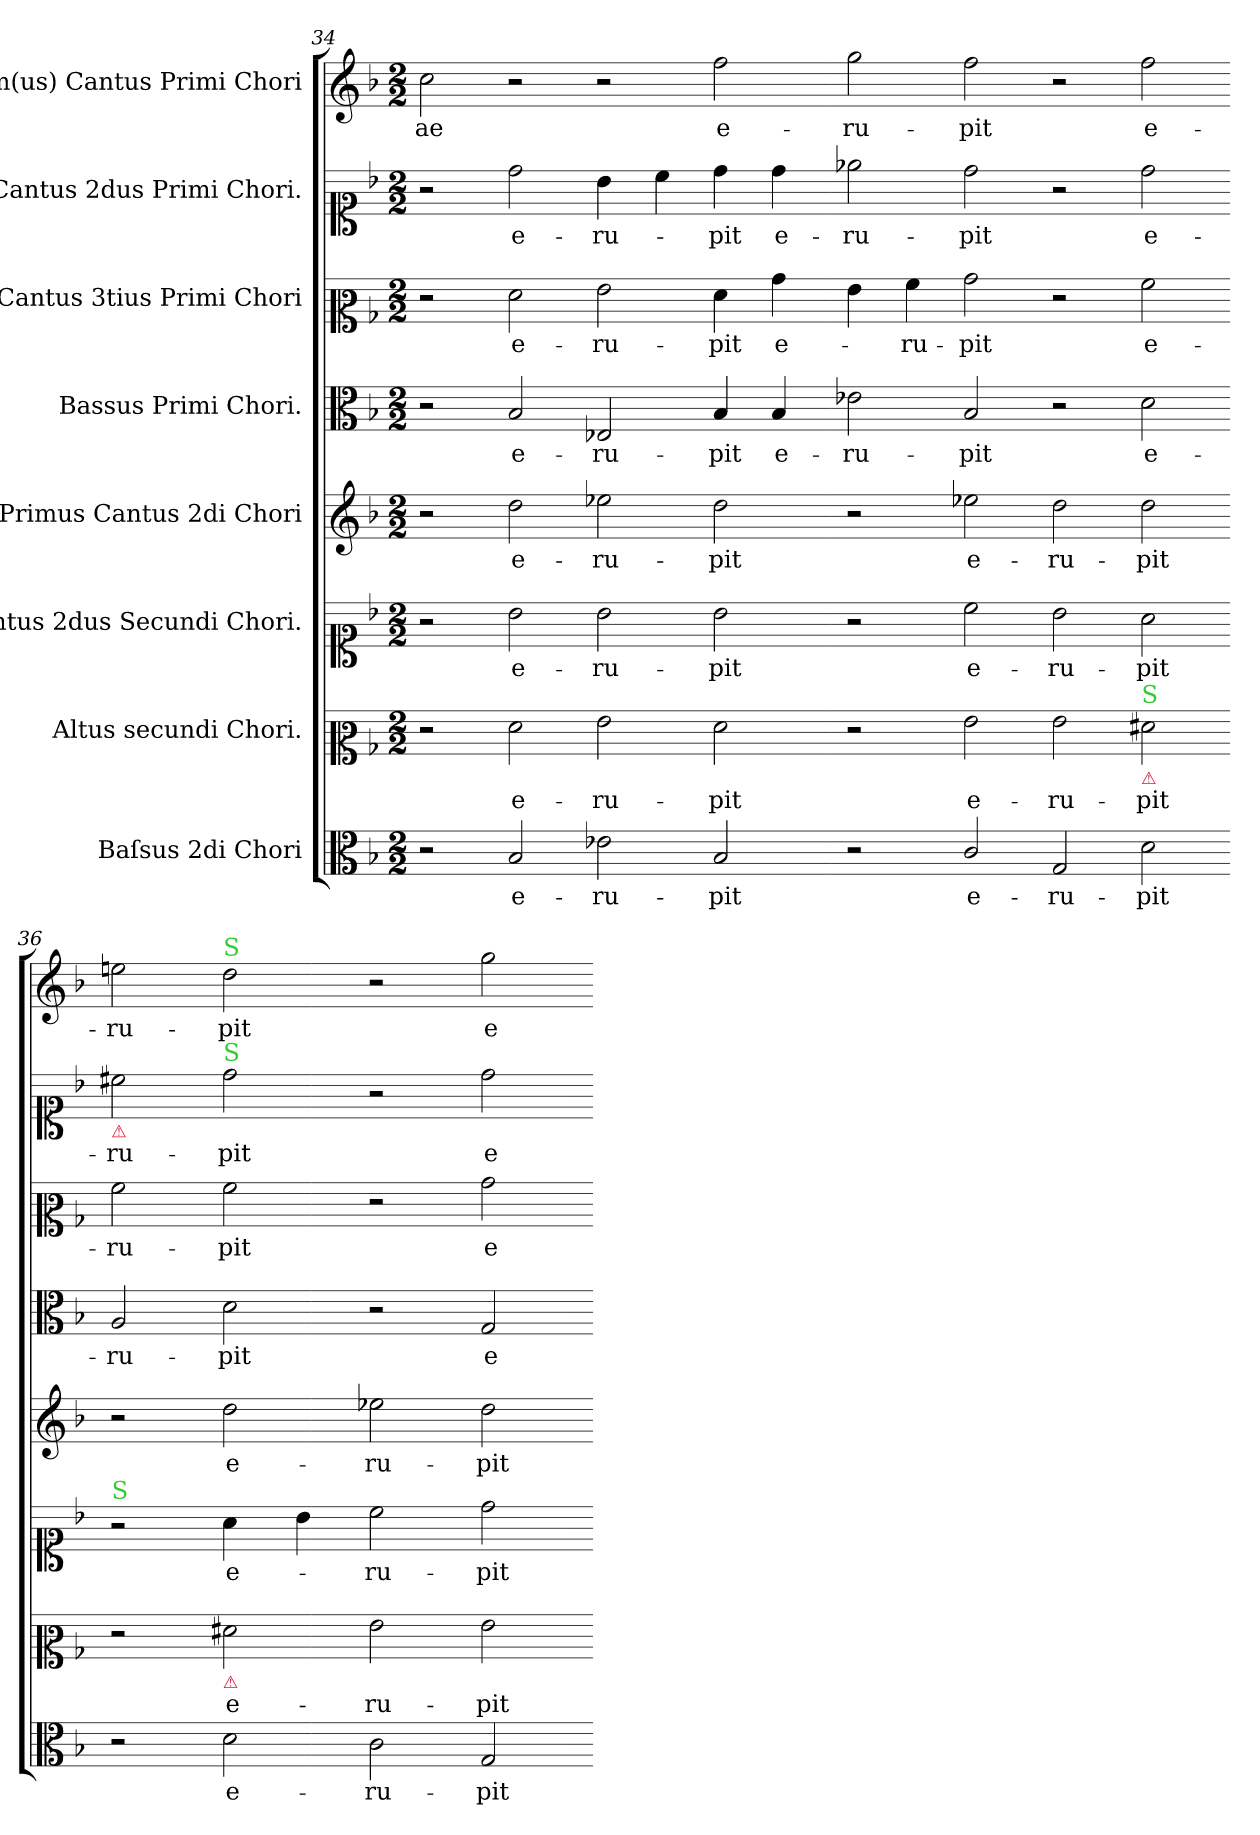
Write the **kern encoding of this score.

**kern	**text	**kern	**text	**kern	**text	**kern	**text	**kern	**text	**kern	**text	**kern	**text	**kern	**text
*part8	*part8	*part7	*part7	*part6	*part6	*part5	*part5	*part4	*part4	*part3	*part3	*part2	*part2	*part1	*part1
*staff8	*staff8	*staff7	*staff7	*staff6	*staff6	*staff5	*staff5	*staff4	*staff4	*staff3	*staff3	*staff2	*staff2	*staff1	*staff1
*I"Baſsus 2di Chori	*	*I"Altus secundi Chori.	*	*I"Cantus 2dus Secundi Chori.	*	*I"Primus Cantus 2di Chori	*	*I"Bassus Primi Chori.	*	*I"Cantus 3tius Primi Chori	*	*I"Cantus 2dus Primi Chori.	*	*I"1m(us) Cantus Primi Chori	*
*clefC3	*	*clefC2	*	*clefC1	*	*clefG2	*	*clefC3	*	*clefC2	*	*clefC1	*	*clefG2	*
*k[b-]	*	*k[b-]	*	*k[b-]	*	*k[b-]	*	*k[b-]	*	*k[b-]	*	*k[b-]	*	*k[b-]	*
*F:	*	*F:	*	*F:	*	*F:	*	*F:	*	*F:	*	*F:	*	*F:	*
*M2/2	*	*M2/2	*	*M2/2	*	*M2/2	*	*M2/2	*	*M2/2	*	*M2/2	*	*M2/2	*
=34	=34	=34	=34	=34	=34	=34	=34	=34	=34	=34	=34	=34	=34	=34	=34
2r	.	2r	.	2r	.	2r	.	2r	.	2r	.	2r	.	2cc\	-ae
2B-/	e-	2f\	e-	2b-\	e-	2dd\	e-	2B-/	e-	2f\	e-	2dd\	e-	2r	.
2e-X\	-ru-	2g\	-ru-	2b-\	-ru-	2ee-X\	-ru-	2E-X/	-ru-	2g\	-ru-	4b-\	-ru-	2r	.
.	.	.	.	.	.	.	.	.	.	.	.	4cc\	.	.	.
2B-/	-pit	2f\	-pit	2b-\	-pit	2dd\	-pit	4B-/	-pit	4f\	-pit	4dd\	-pit	2ff\	e-
.	.	.	.	.	.	.	.	4B-/	e-	4b-\	e-	4dd\	e-	.	.
=35-	=35-	=35-	=35-	=35-	=35-	=35-	=35-	=35-	=35-	=35-	=35-	=35-	=35-	=35-	=35-
2r	.	2r	.	2r	.	2r	.	2e-X\	-ru-	4g\	.	2ee-X\	-ru-	2gg\	-ru-
.	.	.	.	.	.	.	.	.	.	4a\	-ru-	.	.	.	.
2c/	e-	2g\	e-	2cc\	e-	2ee-X\	e-	2B-/	-pit	2b-\	-pit	2dd\	-pit	2ff\	-pit
2G/	-ru-	2g\	-ru-	2b-\	-ru-	2dd\	-ru-	2r	.	2r	.	2r	.	2r	.
!	!	!LO:TX:a:color=limegreen:t=S	!	!	!	!	!	!	!	!	!	!	!	!	!
!	!	!LO:TX:b:color=crimson:t=⚠	!	!	!	!	!	!	!	!	!	!	!	!	!
2d\	-pit	2f#X\	-pit	2a\	-pit	2dd\	-pit	2d\	e-	2a\	e-	2dd\	e-	2ff\	e-
=36-	=36-	=36-	=36-	=36-	=36-	=36-	=36-	=36-	=36-	=36-	=36-	=36-	=36-	=36-	=36-
!	!	!	!	!	!	!	!	!	!	!	!	!LO:TX:b:color=crimson:t=⚠	!	!	!
!	!	!	!	!LO:TX:a:color=limegreen:t=S	!	!	!	!	!	!	!	!	!	!	!
2r	.	2r	.	2r	.	2r	.	2A/	-ru-	2a\	-ru-	2cc#X\	-ru-	2een\	-ru-
!	!	!	!	!	!	!	!	!	!	!	!	!	!	!LO:TX:a:color=limegreen:t=S	!
!	!	!	!	!	!	!	!	!	!	!	!	!LO:TX:a:color=limegreen:t=S	!	!	!
!	!	!LO:TX:b:color=crimson:t=⚠	!	!	!	!	!	!	!	!	!	!	!	!	!
2d\	e-	2f#X\	e-	4a\	e-	2dd\	e-	2d\	-pit	2a\	-pit	2dd\	-pit	2dd\	-pit
.	.	.	.	4b-\	.	.	.	.	.	.	.	.	.	.	.
2c\	-ru-	2g\	-ru-	2cc\	-ru-	2ee-X\	-ru-	2r	.	2r	.	2r	.	2r	.
2G/	-pit	2g\	-pit	2dd\	-pit	2dd\	-pit	2G/	e-	2b-\	e-	2dd\	e-	2gg\	e-
=-	=-	=-	=-	=-	=-	=-	=-	=-	=-	=-	=-	=-	=-	=-	=-
*-	*-	*-	*-	*-	*-	*-	*-	*-	*-	*-	*-	*-	*-	*-	*-
